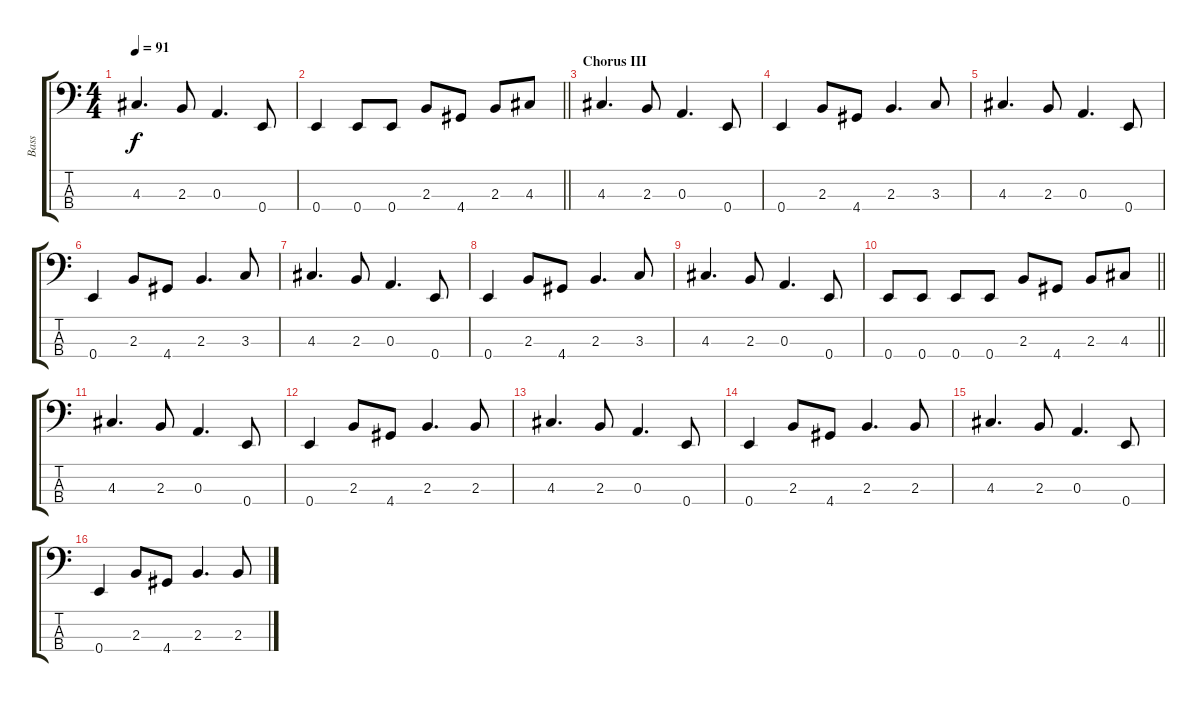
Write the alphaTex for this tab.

\track ("Bass" "Bass") {instrument electricbassfinger}
\staff {score tabs}
\tuning (G2 D2 A1 E1) {hide}
\ts (4 4)
\tempo 91
\clef f4
\ks c
4.3.4{d dy f} 2.3.8 0.3.4{d} 0.4.8 |
\barLineRight lightlight
0.4.4 0.4.8 0.4.8 2.3.8 4.4.8 2.3.8 4.3.8 |
\section ("" "Chorus III")
4.3.4{d} 2.3.8 0.3.4{d} 0.4.8 |
0.4.4 2.3.8 4.4.8 2.3.4{d} 3.3.8 |
4.3.4{d} 2.3.8 0.3.4{d} 0.4.8 |
0.4.4 2.3.8 4.4.8 2.3.4{d} 3.3.8 |
4.3.4{d} 2.3.8 0.3.4{d} 0.4.8 |
0.4.4 2.3.8 4.4.8 2.3.4{d} 3.3.8 |
4.3.4{d} 2.3.8 0.3.4{d} 0.4.8 |
\barLineRight lightlight
0.4.8 0.4.8 0.4.8 0.4.8 2.3.8 4.4.8 2.3.8 4.3.8 |
4.3.4{d} 2.3.8 0.3.4{d} 0.4.8 |
0.4.4 2.3.8 4.4.8 2.3.4{d} 2.3.8 |
4.3.4{d} 2.3.8 0.3.4{d} 0.4.8 |
0.4.4 2.3.8 4.4.8 2.3.4{d} 2.3.8 |
4.3.4{d} 2.3.8 0.3.4{d} 0.4.8 |
0.4.4 2.3.8 4.4.8 2.3.4{d} 2.3.8
